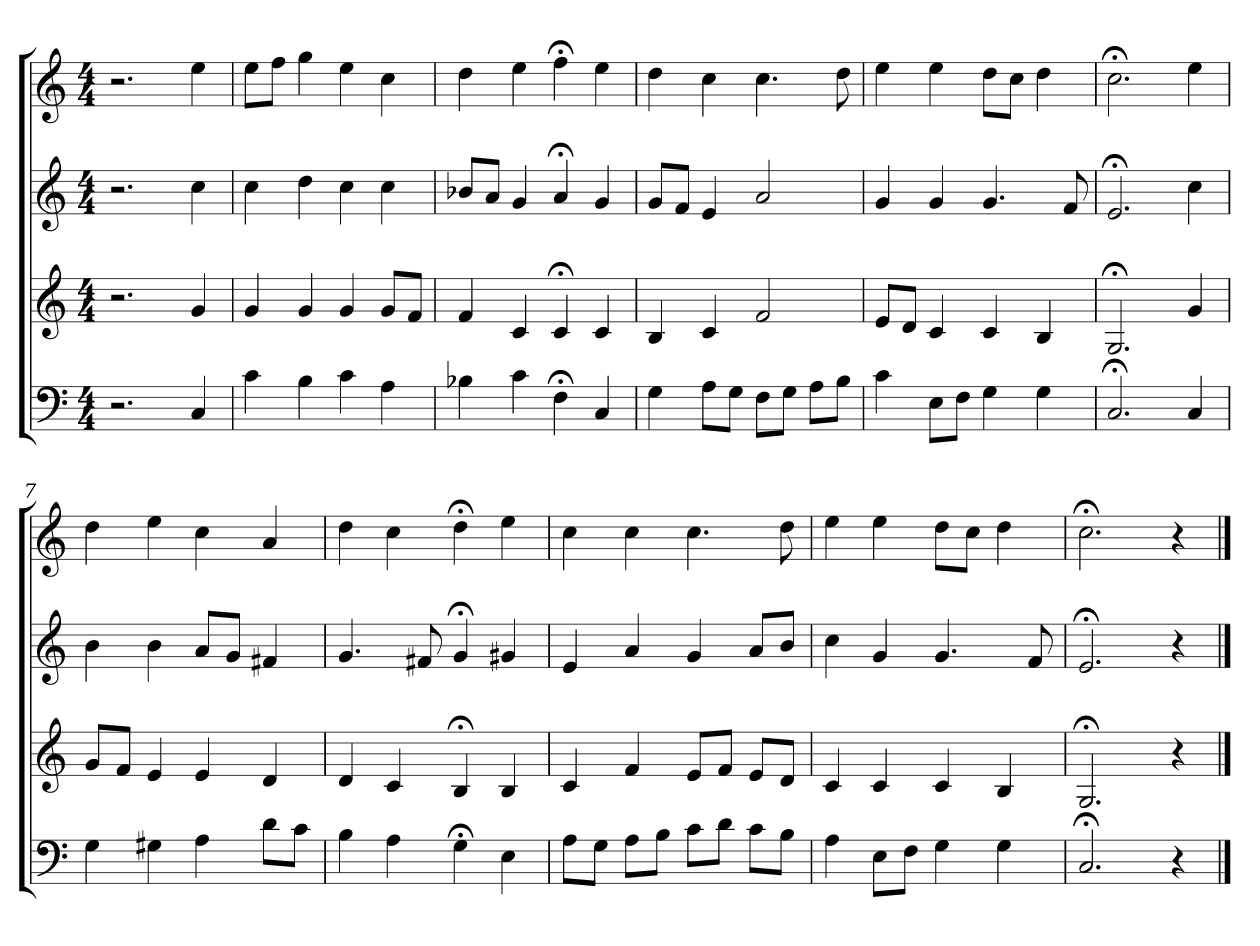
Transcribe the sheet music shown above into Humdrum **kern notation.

**kern	**kern	**kern	**kern
*part4	*part3	*part2	*part1
*staff4	*staff3	*staff2	*staff1
*clefF4	*clefG2	*clefG2	*clefG2
*k[]	*k[]	*k[]	*k[]
*C:	*C:	*C:	*C:
*M4/4	*M4/4	*M4/4	*M4/4
=1	=1	=1	=1
2.r	2.r	2.r	2.r
4C	4g	4cc	4ee
=2	=2	=2	=2
4c	4g	4cc	8ee\L
.	.	.	8ff\J
4B	4g	4dd	4gg
4c	4g	4cc	4ee
4A	8g/L	4cc	4cc
.	8f/J	.	.
=3	=3	=3	=3
4B-X	4f	8b-X/L	4dd
.	.	8a/J	.
4c	4c	4g	4ee
4F;<	4c;<	4a;<	4ff;<
4C	4c	4g	4ee
=4	=4	=4	=4
4G	4B	8g/L	4dd
.	.	8f/J	.
8A\L	4c	4e	4cc
8G\J	.	.	.
8F\L	2f	2a	4.cc
8G\J	.	.	.
8A\L	.	.	.
8B\J	.	.	8dd
=5	=5	=5	=5
4c	8e/L	4g	4ee
.	8d/J	.	.
8E\L	4c	4g	4ee
8F\J	.	.	.
4G	4c	4.g	8dd\L
.	.	.	8cc\J
4G	4B	.	4dd
.	.	8f	.
=6	=6	=6	=6
2.C;<	2.G;<	2.e;<	2.cc;<
4C	4g	4cc	4ee
=7	=7	=7	=7
4G	8g/L	4b	4dd
.	8f/J	.	.
4G#X	4e	4b	4ee
4A	4e	8a/L	4cc
.	.	8g/J	.
8d\L	4d	4f#X	4a
8c\J	.	.	.
=8	=8	=8	=8
4B	4d	4.g	4dd
4A	4c	.	4cc
.	.	8f#X	.
4G;<	4B;<	4g;<	4dd;<
4E	4B	4g#X	4ee
=9	=9	=9	=9
8A\L	4c	4e	4cc
8G\J	.	.	.
8A\L	4f	4a	4cc
8B\J	.	.	.
8c\L	8e/L	4g	4.cc
8d\J	8f/J	.	.
8c\L	8e/L	8a/L	.
8B\J	8d/J	8b/J	8dd
=10	=10	=10	=10
4A	4c	4cc	4ee
8E\L	4c	4g	4ee
8F\J	.	.	.
4G	4c	4.g	8dd\L
.	.	.	8cc\J
4G	4B	.	4dd
.	.	8f	.
=11	=11	=11	=11
2.C;<	2.G;<	2.e;<	2.cc;<
4r	4r	4r	4r
==	==	==	==
*-	*-	*-	*-
